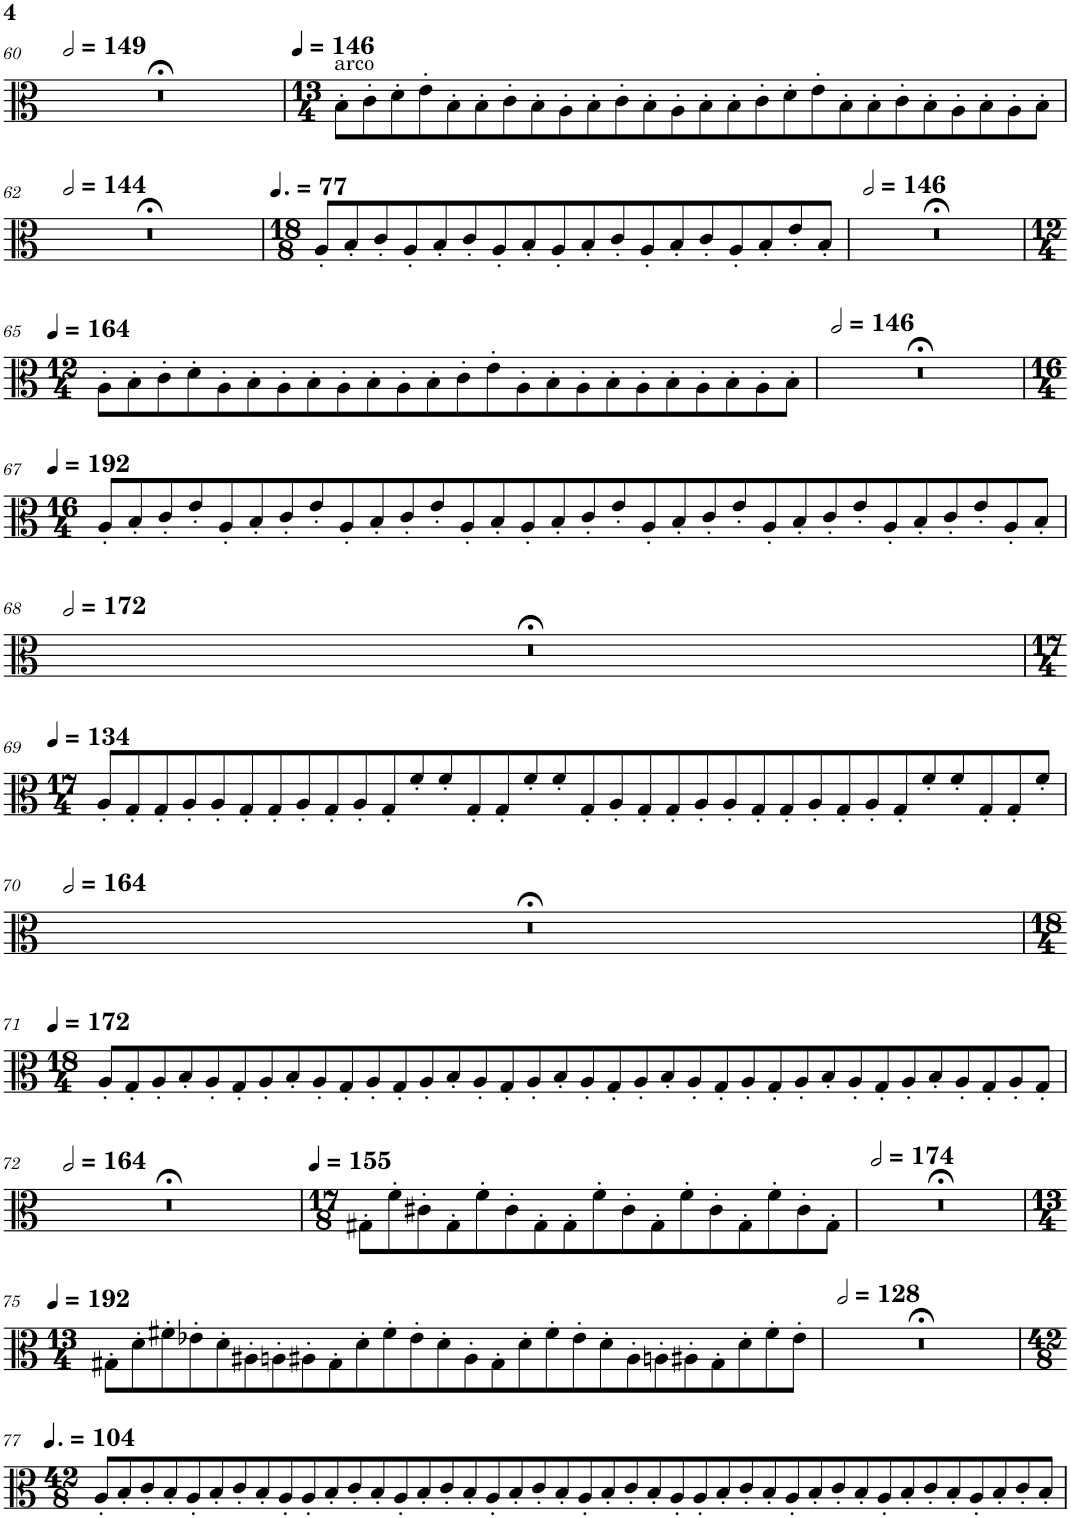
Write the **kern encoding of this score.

**kern
*part1
*staff1
*I"Viola
*I'Vla.
!!LO:PB:g=z
*clefC3
*k[]
*M17/4
*MM298
=60
4%17r;<
=61
*M13/4
*MM146
!LO:TX:a:t=arco
8B'\L
8c'\
8d'\
8e'\
8B'\
8B'\
8c'\
8B'\
8A'\
8B'\
8c'\
8B'\
8A'\
8B'\
8B'\
8c'\
8d'\
8e'\
8B'\
8B'\
8c'\
8B'\
8A'\
8B'\
8A'\
8B'\J
!!LO:LB:g=z
=62
*MM288
4%13r;<
=63
*M18/8
*MM115
8A'/L
8B'/
8c'/
8A'/
8B'/
8c'/
8A'/
8B'/
8A'/
8B'/
8c'/
8A'/
8B'/
8c'/
8A'/
8B'/
8e'/
8B'/J
=64
*MM292
4%9r;<
!!LO:LB:g=z
=65
*M12/4
*MM164
8A'\L
8B'\
8c'\
8d'\
8A'\
8B'\
8A'\
8B'\
8A'\
8B'\
8A'\
8B'\
8c'\
8e'\
8A'\
8B'\
8A'\
8B'\
8A'\
8B'\
8A'\
8B'\
8A'\
8B'\J
=66
*MM292
0.r;<
!!LO:LB:g=z
=67
*M16/4
*MM192
8A'/L
8B'/
8c'/
8e'/
8A'/
8B'/
8c'/
8e'/
8A'/
8B'/
8c'/
8e'/
8A'/
8B'/
8A'/
8B'/
8c'/
8e'/
8A'/
8B'/
8c'/
8e'/
8A'/
8B'/
8c'/
8e'/
8A'/
8B'/
8c'/
8e'/
8A'/
8B'/J
!!LO:LB:g=z
=68
*MM344
00r;<
!!LO:LB:g=z
=69
*M17/4
*MM134
8A'/L
8G'/
8G'/
8A'/
8A'/
8G'/
8G'/
8A'/
8G'/
8A'/
8G'/
8f'/
8f'/
8G'/
8G'/
8f'/
8f'/
8G'/
8A'/
8G'/
8G'/
8A'/
8A'/
8G'/
8G'/
8A'/
8G'/
8A'/
8G'/
8f'/
8f'/
8G'/
8G'/
8f'/J
!!LO:LB:g=z
=70
*MM328
4%17r;<
!!LO:LB:g=z
=71
*M18/4
*MM172
8A'/L
8G'/
8A'/
8B'/
8A'/
8G'/
8A'/
8B'/
8A'/
8G'/
8A'/
8G'/
8A'/
8B'/
8A'/
8G'/
8A'/
8B'/
8A'/
8G'/
8A'/
8B'/
8A'/
8G'/
8A'/
8G'/
8A'/
8B'/
8A'/
8G'/
8A'/
8B'/
8A'/
8G'/
8A'/
8G'/J
!!LO:LB:g=z
=72
*MM328
2%9r;<
=73
*M17/8
*MM155
8G#X'\L
8f'\
8c#X'\
8G#'\
8f'\
8c#'\
8G#'\
8G#'\
8f'\
8c#'\
8G#'\
8f'\
8c#'\
8G#'\
8f'\
8c#'\
8G#'\J
=74
*MM348
8%17r;<
!!LO:LB:g=z
=75
*M13/4
*MM192
8G#X'\L
8d'\
8f#X'\
8e-X'\
8d'\
8A#X'\
8An'\
8A#X'\
8G#'\
8d'\
8f#'\
8e-'\
8d'\
8A#'\
8G#'\
8d'\
8f#'\
8e-'\
8d'\
8A#'\
8An'\
8A#X'\
8G#'\
8d'\
8f#'\
8e-'\J
=76
*MM256
4%13r;<
!!LO:LB:g=z
=77
*M42/8
*MM156
8A'/L
8B'/
8c'/
8B'/
8A'/
8B'/
8c'/
8B'/
8A'/
8A'/
8B'/
8c'/
8B'/
8A'/
8B'/
8c'/
8B'/
8A'/
8B'/
8c'/
8B'/
8A'/
8B'/
8c'/
8B'/
8A'/
8A'/
8B'/
8c'/
8B'/
8A'/
8B'/
8c'/
8B'/
8A'/
8B'/
8c'/
8B'/
8A'/
8B'/
8c'/
8B'/J
=
*-
